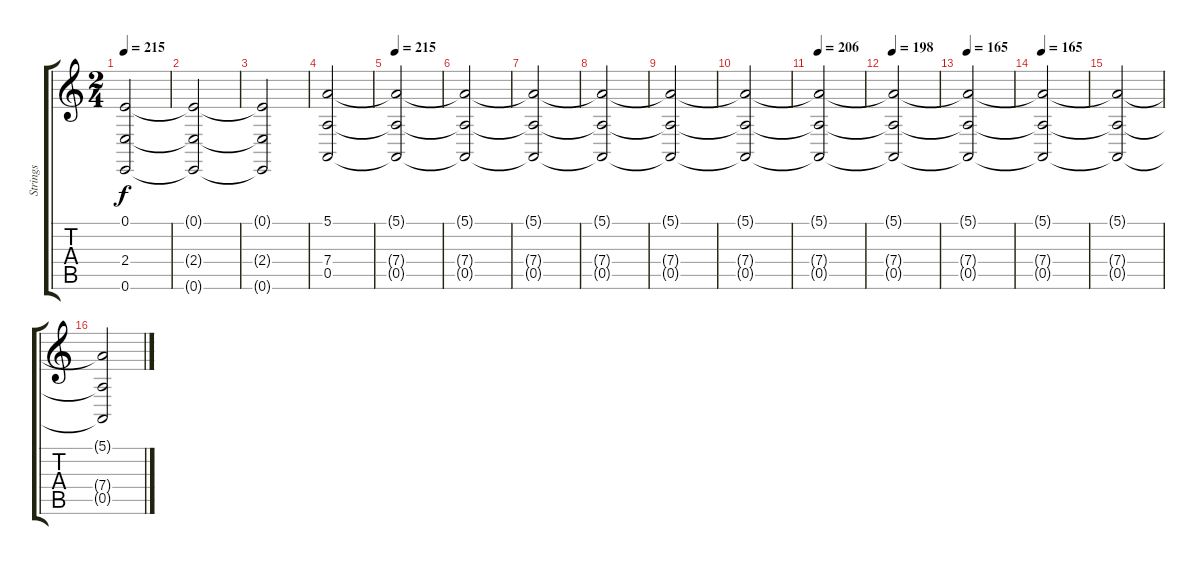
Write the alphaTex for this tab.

\track ("Strings" "Strings") {instrument stringensemble2}
\staff {score tabs}
\tuning (E4 B3 G3 D3 A2 E2) {hide}
\ts (2 4)
\tempo 215
\clef g2
\ks c
(0.1{t} 2.4{t} 0.6{t}).2{dy f} |
(0.1{t} 2.4{t} 0.6{t}).2 |
(0.1{t} 2.4{t} 0.6{t}).2 |
(5.1 7.4 0.5).2 |
\tempo 215
(5.1{t} 7.4{t} 0.5{t}).2 |
(5.1{t} 7.4{t} 0.5{t}).2 |
(5.1{t} 7.4{t} 0.5{t}).2 |
(5.1{t} 7.4{t} 0.5{t}).2 |
(5.1{t} 7.4{t} 0.5{t}).2 |
(5.1{t} 7.4{t} 0.5{t}).2 |
\tempo 206
(5.1{t} 7.4{t} 0.5{t}).2 |
\tempo 198
(5.1{t} 7.4{t} 0.5{t}).2 |
\tempo 165
(5.1{t} 7.4{t} 0.5{t}).2 |
\tempo 165
(5.1{t} 7.4{t} 0.5{t}).2 |
(5.1{t} 7.4{t} 0.5{t}).2 |
(5.1{t} 7.4{t} 0.5{t}).2
